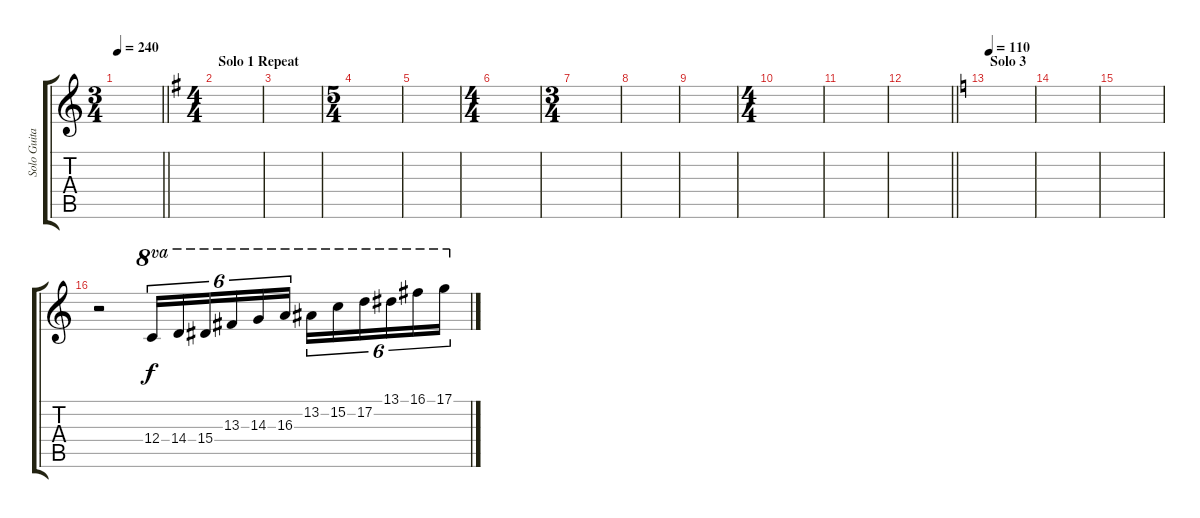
\track ("Solo Guitar 2" "Solo Guita") {instrument overdrivenguitar}
\staff {score tabs}
\tuning (D4 A3 F3 C3 G2 D2) {hide}
\ts (3 4)
\tempo 240
\clef g2
\barLineRight lightlight
\ks c
|
\ts (4 4)
\section ("" "Solo 1 Repeat")
\ks g
|
|
\ts (5 4)
|
|
\ts (4 4)
|
\ts (3 4)
|
|
|
\ts (4 4)
|
|
\barLineRight lightlight
|
\section ("" "Solo 3")
\tempo 110
\ks c
|
|
|
r.2{volume 13} 12.4.16{tu (6 4) ot 8va volume 16} 14.4.16{tu (6 4) ot 8va} 15.4.16{tu (6 4) ot 8va} 13.3.16{tu (6 4) ot 8va} 14.3.16{tu (6 4) ot 8va} 16.3.16{tu (6 4) ot 8va} 13.2.16{tu (6 4) ot 8va} 15.2.16{tu (6 4) ot 8va} 17.2.16{tu (6 4) ot 8va} 13.1.16{tu (6 4) ot 8va} 16.1.16{tu (6 4) ot 8va} 17.1.16{tu (6 4) ot 8va}
